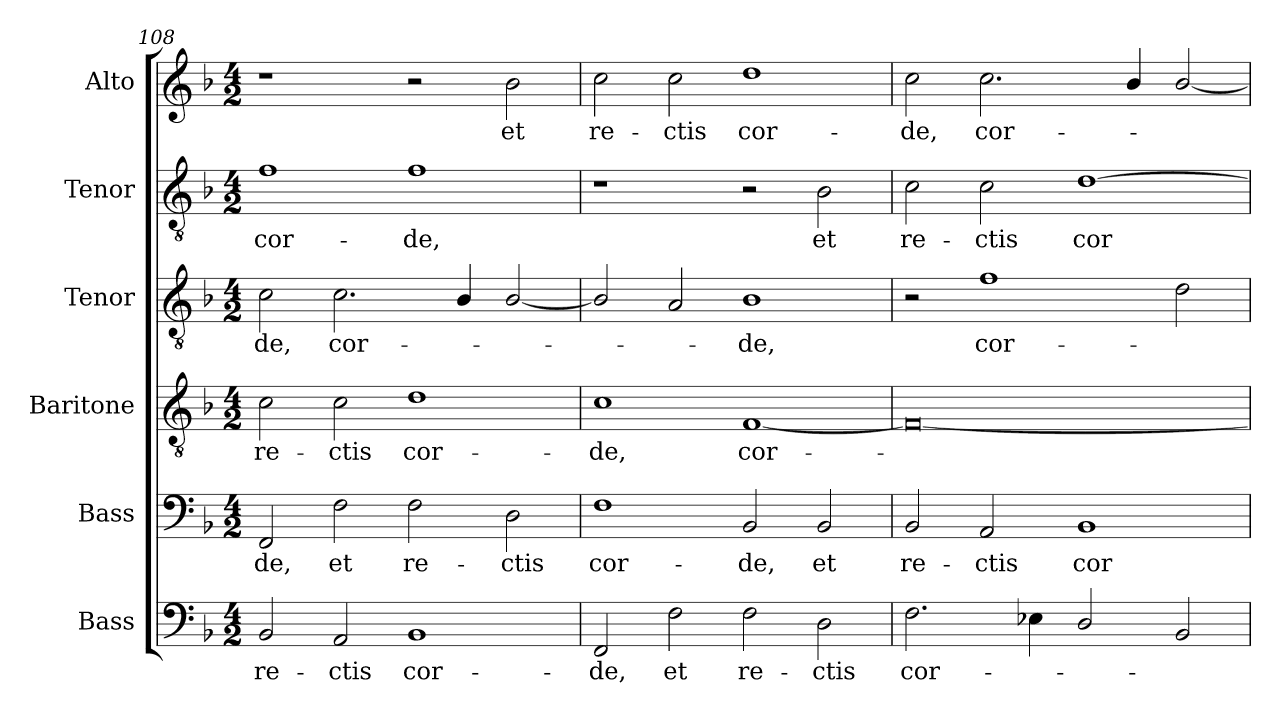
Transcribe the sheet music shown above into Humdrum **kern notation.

**kern	**text	**kern	**text	**kern	**text	**kern	**text	**kern	**text	**kern	**text
*part6	*part6	*part5	*part5	*part4	*part4	*part3	*part3	*part2	*part2	*part1	*part1
*staff6	*staff6	*staff5	*staff5	*staff4	*staff4	*staff3	*staff3	*staff2	*staff2	*staff1	*staff1
*I"Bass	*	*I"Bass	*	*I"Baritone	*	*I"Tenor	*	*I"Tenor	*	*I"Alto	*
*I'B.	*	*I'B.	*	*	*	*I'T.	*	*I'T.	*	*I'A.	*
*clefF4	*	*clefF4	*	*clefGv2	*	*clefGv2	*	*clefGv2	*	*clefG2	*
*	*	*	*	*ITrd7c12	*	*ITrd7c12	*	*ITrd7c12	*	*	*
*k[b-]	*	*k[b-]	*	*k[b-]	*	*k[b-]	*	*k[b-]	*	*k[b-]	*
*F:	*	*F:	*	*F:	*	*F:	*	*F:	*	*F:	*
*M4/2	*	*M4/2	*	*M4/2	*	*M4/2	*	*M4/2	*	*M4/2	*
=108	=108	=108	=108	=108	=108	=108	=108	=108	=108	=108	=108
!	!LO:LY:b:color=#000000	!	!	!	!	!	!	!	!	!	!
!	!	!	!LO:LY:b:color=#000000	!	!	!	!	!	!	!	!
!	!	!	!	!	!LO:LY:b:color=#000000	!	!	!	!	!	!
!	!	!	!	!	!	!	!LO:LY:b:color=#000000	!	!	!	!
!	!	!	!	!	!	!	!	!	!LO:LY:b:color=#000000	!	!
2BB-i/	re-	2FFi/	-de,	2Ci\	re-	2Ci\	-de,	1Fi	cor-	1r	.
!	!LO:LY:b:color=#000000	!	!	!	!	!	!	!	!	!	!
!	!	!	!LO:LY:b:color=#000000	!	!	!	!	!	!	!	!
!	!	!	!	!	!LO:LY:b:color=#000000	!	!	!	!	!	!
!	!	!	!	!	!	!	!LO:LY:b:color=#000000	!	!	!	!
2AAi/	-ctis	2Fi\	et	2Ci\	-ctis	2.Ci\	cor-	.	.	.	.
!	!LO:LY:b:color=#000000	!	!	!	!	!	!	!	!	!	!
!	!	!	!LO:LY:b:color=#000000	!	!	!	!	!	!	!	!
!	!	!	!	!	!LO:LY:b:color=#000000	!	!	!	!	!	!
!	!	!	!	!	!	!	!	!	!LO:LY:b:color=#000000	!	!
1BB-i	cor-	2Fi\	re-	1Di	cor-	.	.	1Fi	-de,	2r	.
.	.	.	.	.	.	4BB-i/	.	.	.	.	.
!	!	!	!LO:LY:b:color=#000000	!	!	!	!	!	!	!	!
!	!	!	!	!	!	!	!	!	!	!	!LO:LY:b:color=#000000
.	.	2Di\	-ctis	.	.	[2BB-i/	.	.	.	2b-i\	et
=109	=109	=109	=109	=109	=109	=109	=109	=109	=109	=109	=109
!	!LO:LY:b:color=#000000	!	!	!	!	!	!	!	!	!	!
!	!	!	!LO:LY:b:color=#000000	!	!	!	!	!	!	!	!
!	!	!	!	!	!LO:LY:b:color=#000000	!	!	!	!	!	!
!	!	!	!	!	!	!	!	!	!	!	!LO:LY:b:color=#000000
2FFi/	-de,	1Fi	cor-	1Ci	-de,	2BB-i/]	.	1r	.	2cci\	re-
!	!LO:LY:b:color=#000000	!	!	!	!	!	!	!	!	!	!
!	!	!	!	!	!	!	!	!	!	!	!LO:LY:b:color=#000000
2Fi\	et	.	.	.	.	2AAi/	.	.	.	2cci\	-ctis
!	!LO:LY:b:color=#000000	!	!	!	!	!	!	!	!	!	!
!	!	!	!LO:LY:b:color=#000000	!	!	!	!	!	!	!	!
!	!	!	!	!	!LO:LY:b:color=#000000	!	!	!	!	!	!
!	!	!	!	!	!	!	!LO:LY:b:color=#000000	!	!	!	!
!	!	!	!	!	!	!	!	!	!	!	!LO:LY:b:color=#000000
2Fi\	re-	2BB-i/	-de,	[1FFi	cor-	1BB-i	-de,	2r	.	1ddi	cor-
!	!LO:LY:b:color=#000000	!	!	!	!	!	!	!	!	!	!
!	!	!	!LO:LY:b:color=#000000	!	!	!	!	!	!	!	!
!	!	!	!	!	!	!	!	!	!LO:LY:b:color=#000000	!	!
2Di\	-ctis	2BB-i/	et	.	.	.	.	2BB-i\	et	.	.
=110	=110	=110	=110	=110	=110	=110	=110	=110	=110	=110	=110
!	!LO:LY:b:color=#000000	!	!	!	!	!	!	!	!	!	!
!	!	!	!LO:LY:b:color=#000000	!	!	!	!	!	!	!	!
!	!	!	!	!	!	!	!	!	!LO:LY:b:color=#000000	!	!
!	!	!	!	!	!	!	!	!	!	!	!LO:LY:b:color=#000000
2.Fi\	cor-	2BB-i/	re-	0FFi_	.	2r	.	2Ci\	re-	2cci\	-de,
!	!	!	!LO:LY:b:color=#000000	!	!	!	!	!	!	!	!
!	!	!	!	!	!	!	!LO:LY:b:color=#000000	!	!	!	!
!	!	!	!	!	!	!	!	!	!LO:LY:b:color=#000000	!	!
!	!	!	!	!	!	!	!	!	!	!	!LO:LY:b:color=#000000
.	.	2AAi/	-ctis	.	.	1Fi	cor-	2Ci\	-ctis	2.cci\	cor-
4E-Xi\	.	.	.	.	.	.	.	.	.	.	.
!	!	!	!LO:LY:b:color=#000000	!	!	!	!	!	!	!	!
!	!	!	!	!	!	!	!	!	!LO:LY:b:color=#000000	!	!
2Di/	.	1BB-i	cor-	.	.	.	.	[1Di	cor-	.	.
.	.	.	.	.	.	.	.	.	.	4b-i/	.
2BB-i/	.	.	.	.	.	2Di\	.	.	.	[2b-i/	.
=	=	=	=	=	=	=	=	=	=	=	=
*-	*-	*-	*-	*-	*-	*-	*-	*-	*-	*-	*-
